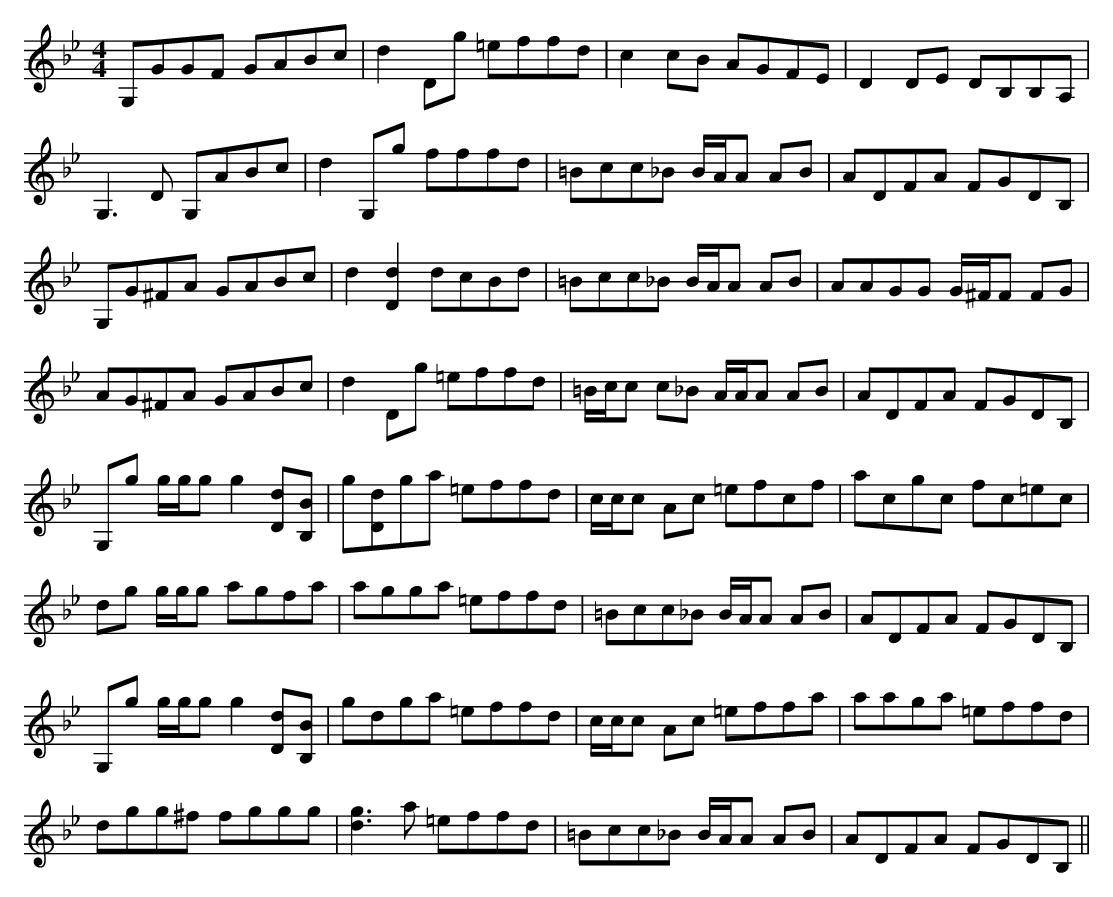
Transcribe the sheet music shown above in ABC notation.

X:1
M:4/4
K:Gmin
G,GGF GABc|d2 Dg =effd|c2 cB AGFE|D2 DE DB,B,A,|
G,3 D G,ABc|d2 G,g fffd|=Bcc_B B/A/A AB|ADFA FGDB,|
G,G^FA GABc|d2 [Dd]2 dcBd|=Bcc_B B/A/A AB|AAGG G/^F/F FG|
AG^FA GABc|d2 Dg =effd|=B/c/c c_B A/A/A AB|ADFA FGDB,|
G,g g/g/g g2 [Dd][B,B]|g[Dd]ga =effd|c/c/c Ac =efcf|acgc fc=ec|
dg g/g/g agfa|agga =effd|=Bcc_B B/A/A AB|ADFA FGDB,|
G,g g/g/g g2 [Dd][B,B]|gdga =effd|c/c/c Ac =effa|aaga =effd|
dgg^f fggg|[dg]3 a =effd|=Bcc_B B/A/A AB|ADFA FGDB,||
